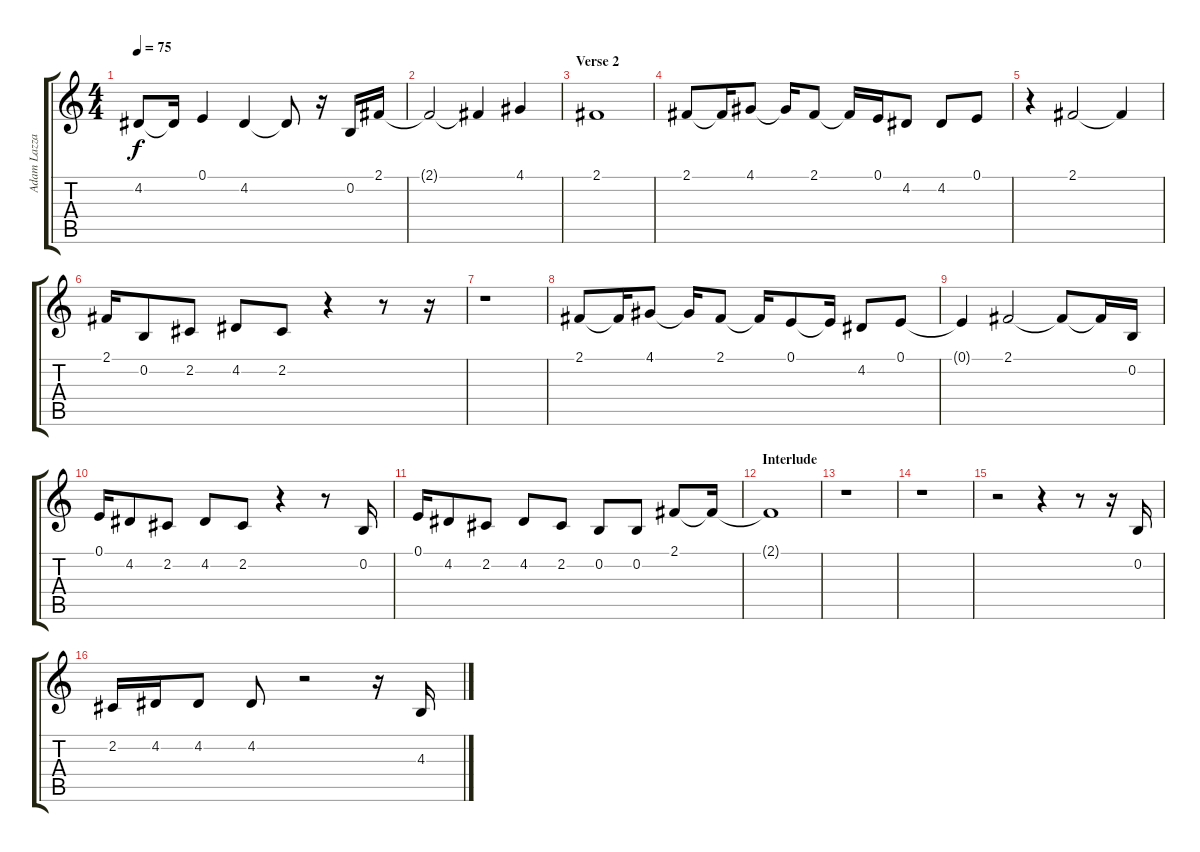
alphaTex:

\track ("Adam Lazzara (Lead Vocals)" "Adam Lazza") {instrument lead2sawtooth}
\staff {score tabs}
\tuning (E4 B3 G3 D3 A2 E2) {hide}
\ts (4 4)
\tempo 75
\clef g2
\ks c
4.2.8{dy f} 4.2{t}.16 0.1.4 4.2.4 4.2{t}.8 r.16 0.2.16 2.1.16 |
2.1{t}.2 2.1{t}.4 4.1.4 |
\section ("" "Verse 2")
2.1.1 |
2.1.8 2.1{t}.16 4.1.8 4.1{t}.16 2.1.8 2.1{t}.16 0.1.16 4.2.8 4.2.8 0.1.8 |
r.4 2.1.2 2.1{t}.4 |
2.1.16 0.2.8 2.2.8 4.2.8 2.2.8 r.4 r.8 r.16 |
r.1 |
2.1.8 2.1{t}.16 4.1.8 4.1{t}.16 2.1.8 2.1{t}.16 0.1.8 0.1{t}.16 4.2.8 0.1.8 |
0.1{t}.4 2.1.2 2.1{t}.8 2.1{t}.16 0.2.16 |
0.1.16 4.2.8 2.2.8 4.2.8 2.2.8 r.4 r.8 0.2.16 |
0.1.16 4.2.8 2.2.8 4.2.8 2.2.8 0.2.8 0.2.8 2.1.8 2.1{t}.16 |
\section ("" "Interlude")
2.1{t}.1 |
r.1 |
r.1 |
r.2 r.4 r.8 r.16 0.2.16 |
2.2.16 4.2.16 4.2.8 4.2.8 r.2 r.16 4.3.16
